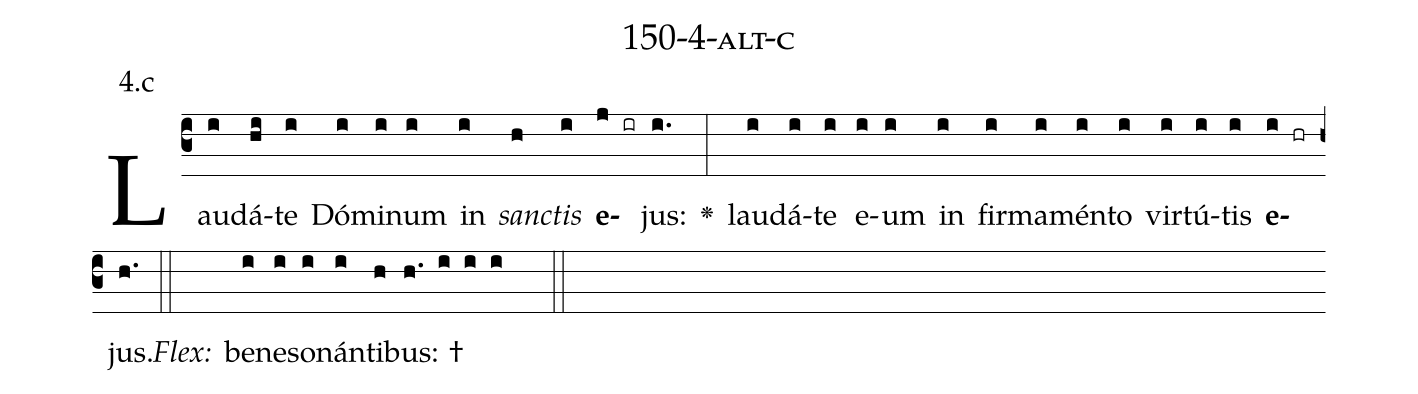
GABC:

name: 150-4-alt-c;
annotation: 4.c;
%%
(c3)Lau(i)dá(hi)te(i) Dó(i)mi(i)num(i) in(i) <i>sanc</i>(h)<i>tis</i>(i) <b>e</b>(j ir)jus:(i.) <v>\greheightstar</v>(:) lau(i)dá(i)te(i) e(i)um(i) in(i) fir(i)ma(i)mén(i)to(i) vir(i)tú(i)tis(i) <b>e</b>(i hr)jus.(h.) (::)
<i>Flex:</i>()  be(i)ne(i)so(i)nán(i)ti(h)bus: †(h. i i i  ::)

%E(i) u(i) o(i) u(i) a(i) e.(h.) (::)
